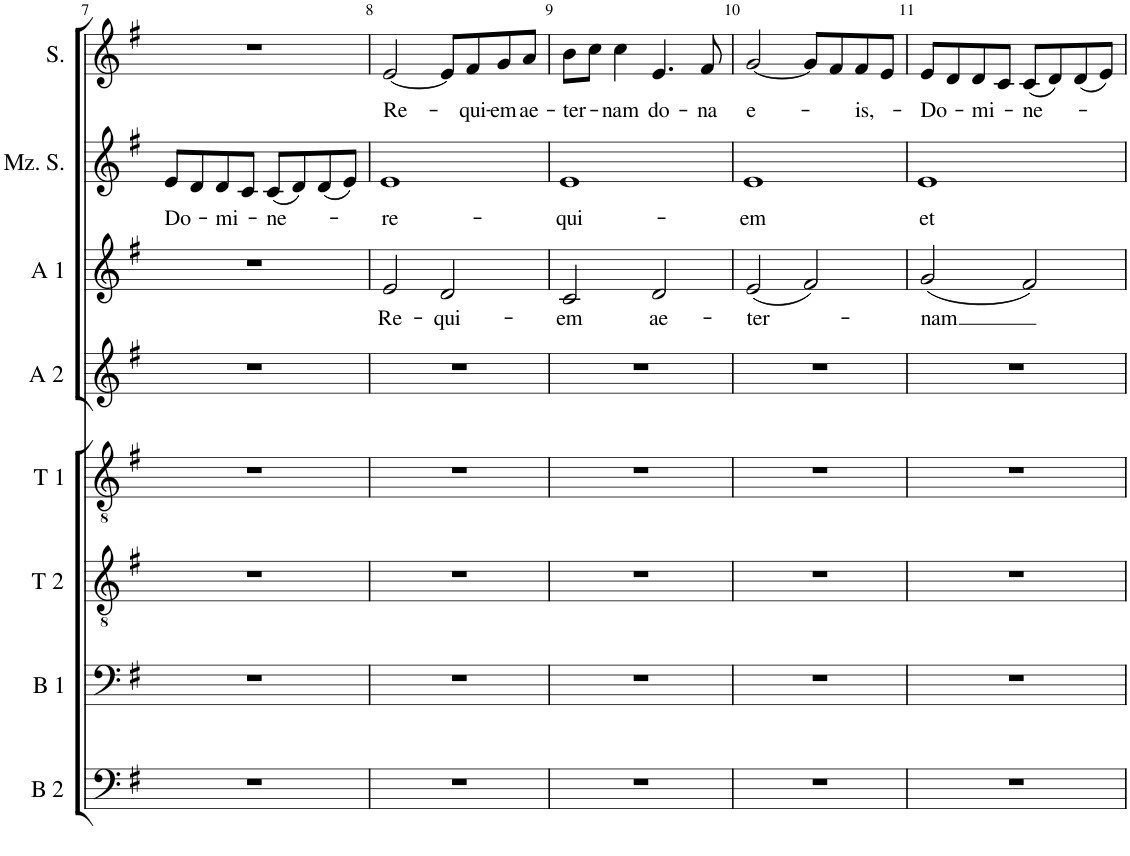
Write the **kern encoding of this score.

**kern	**kern	**kern	**kern	**kern	**kern	**text	**kern	**text	**kern	**text
*part8	*part7	*part6	*part5	*part4	*part3	*part3	*part2	*part2	*part1	*part1
*staff8	*staff7	*staff6	*staff5	*staff4	*staff3	*staff3	*staff2	*staff2	*staff1	*staff1
*I"Bass 2	*I"Bass 1	*I"Tenor 2	*I"Tenor 1	*I"Alto 2	*I"Alto 1	*	*I"Mezzo-soprano	*	*I"Soprano	*
*I'B 2	*I'B 1	*I'T 2	*I'T 1	*I'A 2	*I'A 1	*	*I'Mz. S.	*	*I'S.	*
!!LO:PB:g=z
*clefF4	*clefF4	*clefGv2	*clefGv2	*clefG2	*clefG2	*	*clefG2	*	*clefG2	*
*k[f#]	*k[f#]	*k[f#]	*k[f#]	*k[f#]	*k[f#]	*	*k[f#]	*	*k[f#]	*
*M4/4	*M4/4	*M4/4	*M4/4	*M4/4	*M4/4	*	*M4/4	*	*M4/4	*
=7	=7	=7	=7	=7	=7	=7	=7	=7	=7	=7
!	!	!	!	!	!	!	!	!LO:LY:b	!	!
1r	1r	1r	1r	1r	1r	.	8e/L	Do-	1r	.
.	.	.	.	.	.	.	8d/	.	.	.
!	!	!	!	!	!	!	!	!LO:LY:b	!	!
.	.	.	.	.	.	.	8d/	-mi-	.	.
.	.	.	.	.	.	.	8c/J	.	.	.
!	!	!	!	!	!	!	!	!LO:LY:b	!	!
.	.	.	.	.	.	.	(8c/L	-ne-	.	.
.	.	.	.	.	.	.	8d/)	.	.	.
.	.	.	.	.	.	.	(8d/	.	.	.
.	.	.	.	.	.	.	8e/J)	.	.	.
=8	=8	=8	=8	=8	=8	=8	=8	=8	=8	=8
!	!	!	!	!	!	!LO:LY:b	!	!LO:LY:b	!	!LO:LY:b
1r	1r	1r	1r	1r	2e/	Re-	1e	-re-	[2e/	Re-
!	!	!	!	!	!	!LO:LY:b	!	!	!	!
.	.	.	.	.	2d/	-qui-	.	.	8e/L]	.
!	!	!	!	!	!	!	!	!	!	!LO:LY:b
.	.	.	.	.	.	.	.	.	8f#/	-qui-
!	!	!	!	!	!	!	!	!	!	!LO:LY:b
.	.	.	.	.	.	.	.	.	8g/	-em
!	!	!	!	!	!	!	!	!	!	!LO:LY:b
.	.	.	.	.	.	.	.	.	8a/J	ae-
=9	=9	=9	=9	=9	=9	=9	=9	=9	=9	=9
!	!	!	!	!	!	!LO:LY:b	!	!LO:LY:b	!	!LO:LY:b
1r	1r	1r	1r	1r	2c/	-em	1e	-qui-	8b\L	-ter-
.	.	.	.	.	.	.	.	.	8cc\J	.
!	!	!	!	!	!	!	!	!	!	!LO:LY:b
.	.	.	.	.	.	.	.	.	4cc\	-nam
!	!	!	!	!	!	!LO:LY:b	!	!	!	!LO:LY:b
.	.	.	.	.	2d/	ae-	.	.	4.e/	do-
!	!	!	!	!	!	!	!	!	!	!LO:LY:b
.	.	.	.	.	.	.	.	.	8f#/	-na
=10	=10	=10	=10	=10	=10	=10	=10	=10	=10	=10
!	!	!	!	!	!	!LO:LY:b	!	!LO:LY:b	!	!LO:LY:b
1r	1r	1r	1r	1r	(2e/	-ter-	1e	-em	[2g/	e-
.	.	.	.	.	2f#/)	.	.	.	8g/L]	.
.	.	.	.	.	.	.	.	.	8f#/	.
!	!	!	!	!	!	!	!	!	!	!LO:LY:b
.	.	.	.	.	.	.	.	.	8f#/	-is,-
.	.	.	.	.	.	.	.	.	8e/J	.
=11	=11	=11	=11	=11	=11	=11	=11	=11	=11	=11
!	!	!	!	!	!	!LO:LY:b	!	!LO:LY:b	!	!LO:LY:b
1r	1r	1r	1r	1r	(2g/	-nam	1e	et	8e/L	-Do-
.	.	.	.	.	.	.	.	.	8d/	.
!	!	!	!	!	!	!	!	!	!	!LO:LY:b
.	.	.	.	.	.	.	.	.	8d/	-mi-
.	.	.	.	.	.	.	.	.	8c/J	.
!	!	!	!	!	!	!	!	!	!	!LO:LY:b
.	.	.	.	.	2f#/)	.	.	.	(8c/L	-ne-
.	.	.	.	.	.	.	.	.	8d/)	.
.	.	.	.	.	.	.	.	.	(8d/	.
.	.	.	.	.	.	.	.	.	8e/J)	.
=	=	=	=	=	=	=	=	=	=	=
*-	*-	*-	*-	*-	*-	*-	*-	*-	*-	*-
